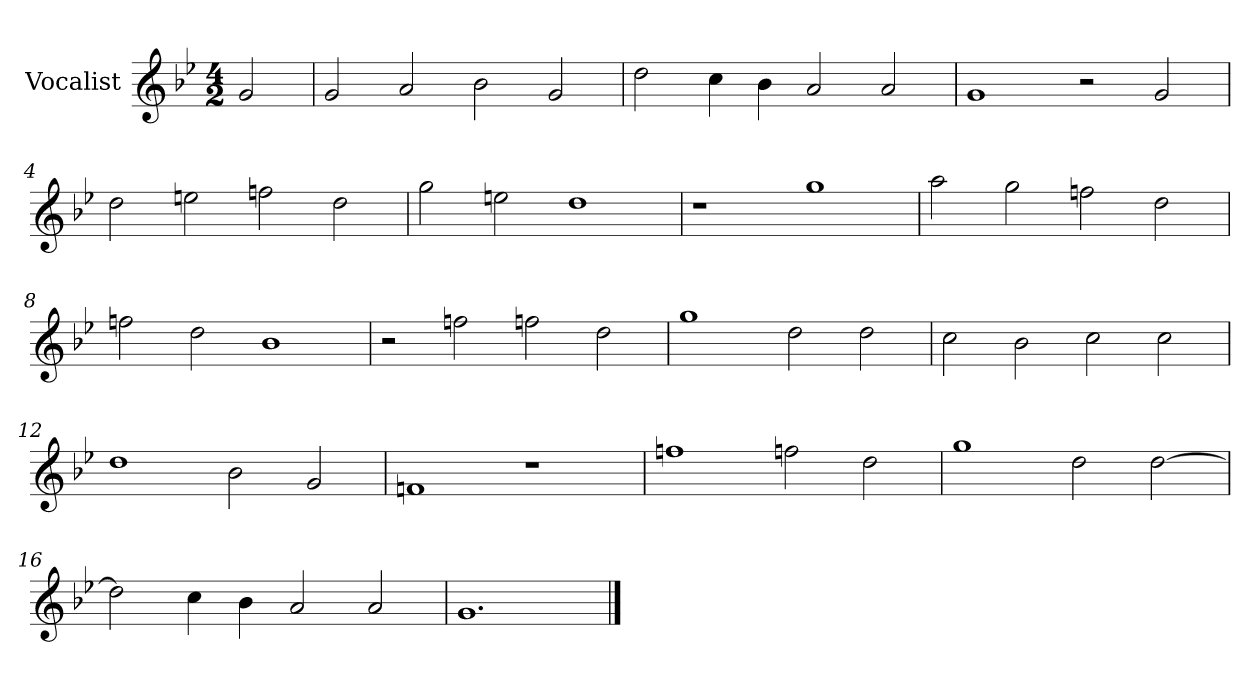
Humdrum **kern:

**kern
*part1
*staff1
*I"Vocalist
*k[b-e-]
*g:
*M4/2
=
2g
=1
2g
2a
2b-
2g
=2
2dd
4cc
4b-
2a
2a
=3
1g
2r
2g
=4
2dd
2een
2ffn
2dd
=5
2gg
2een
1dd
=6
1r
1gg
=7
2aa
2gg
2ffn
2dd
=8
2ffn
2dd
1b-
=9
2r
2ffn
2ffn
2dd
=10
1gg
2dd
2dd
=11
2cc
2b-
2cc
2cc
=12
1dd
2b-
2g
=13
1fn
1r
=14
1ffn
2ffn
2dd
=15
1gg
2dd
[2dd
=16
2dd]
4cc
4b-
2a
2a
=17
1.g
==
*-
